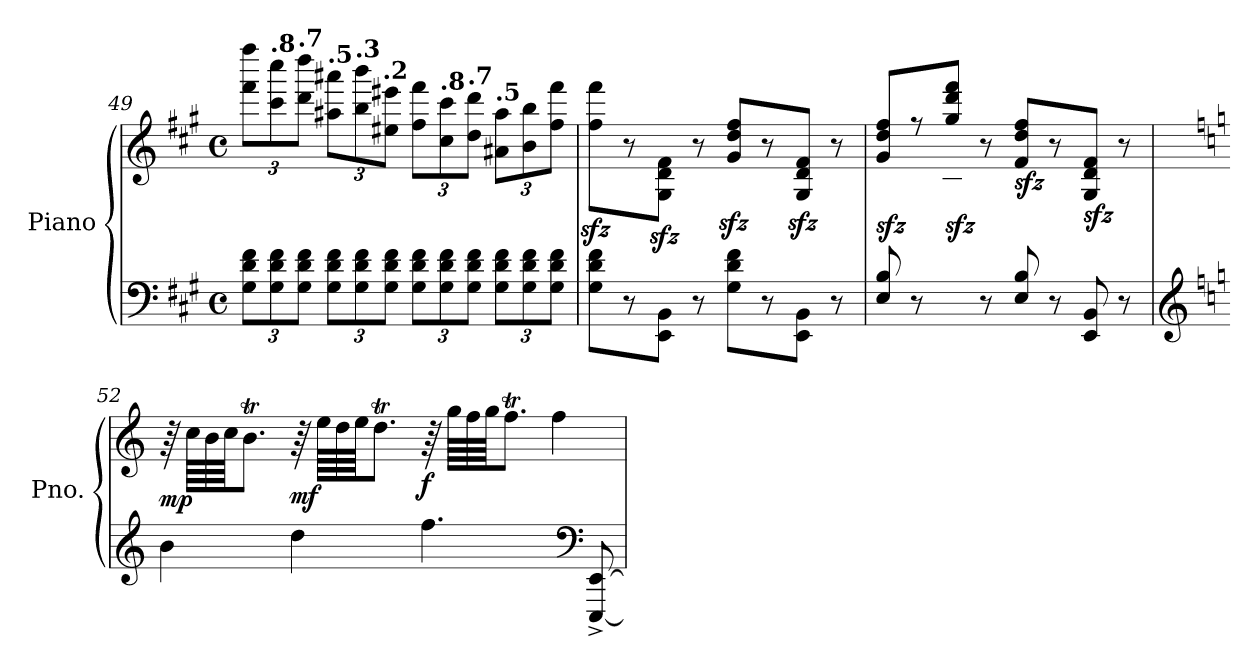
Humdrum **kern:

**kern	**kern	**dynam
*part1	*part1	*part1
*staff2	*staff1	*staff1/2
*I"Piano	*	*
*I'Pno.	*	*
*clefF4	*clefG2	*
*k[f#c#g#]	*k[f#c#g#]	*
*M4/4	*M4/4	*
*met(c)	*met(c)	*
*MM130	*MM130	*
*Xbrackettup	*Xbrackettup	*
=49	=49	=49
12G#\ 12d\ 12f#\L	12fff#\ 12ffff#\L	.
*	*MM130	*
!	!LO:TX:a:B:t=.8	!
12G#\ 12d\ 12f#\	12ccc#\ 12cccc#\	.
*	*MM131	*
!	!LO:TX:a:B:t=.7	!
12G#\ 12d\ 12f#\J	12ddd\ 12dddd\J	.
*	*MM132	*
!	!LO:TX:a:B:t=.5	!
12G#\ 12d\ 12f#\L	12aa#X\ 12aaa#X\L	.
*	*MM133	*
!	!LO:TX:a:B:t=.3	!
12G#\ 12d\ 12f#\	12bb\ 12bbb\	.
*	*MM134	*
!	!LO:TX:a:B:t=.2	!
12G#\ 12d\ 12f#\J	12ee#X\ 12eee#X\J	.
*	*MM135	*
12G#\ 12d\ 12f#\L	12ff#\ 12fff#\L	.
*	*MM135	*
!	!LO:TX:a:B:t=.8	!
12G#\ 12d\ 12f#\	12cc#\ 12ccc#\	.
*	*MM136	*
!	!LO:TX:a:B:t=.7	!
12G#\ 12d\ 12f#\J	12dd\ 12ddd\J	.
*	*MM137	*
!	!LO:TX:a:B:t=.5	!
12G#\ 12d\ 12f#\L	12a#X\ 12aa#\L	.
12G#\ 12d\ 12f#\	12b\ 12bb\	.
12G#\ 12d\ 12f#\J	12ff#\ 12fff#\J	.
=50	=50	=50
*	*MM120	*
8G#\ 8d\ 8f#\L	8ff#\zz< 8fff#\zz<L	.
8r	8r	.
8EE\ 8BB\J	8G#\zz< 8d\zz< 8f#\zz<J	.
8r	8r	.
8G#\ 8d\ 8f#\L	8g#/zz< 8dd/zz< 8ff#/zz<L	.
8r	8r	.
8EE\ 8BB\J	8G#/zz< 8d/zz< 8f#/zz<J	.
8r	8r	.
!!LO:PB:g=z
=51	=51	=51
*	*^	*
!	!	!	!LO:DY:b
8E/ 8B/L	8g#/ 8dd/ 8ff#/L	4ryy	sfz
8r	8r	.	.
!	!	!	!LO:DY:b
8ryy	8gg#/ 8ddd/ 8fff#/J	8B\ 8e\J	sfz
8r	8r	2ryy	.
!	!	!	!LO:DY:b
8E/ 8B/L	8f#/ 8dd/ 8ff#/L	.	sfz
8r	8r	.	.
!	!	!	!LO:DY:b
8EE/ 8BB/J	8G#/ 8d/ 8f#/J	.	sfz
8r	8r	8ryy	.
*	*v	*v	*
=52	=52	=52
*clefG2	*	*
*k[]	*k[]	*
*	*MM84	*
*	*^	*
!	!	!	!LO:DY:b
*	*v	*v	*
4b\	64r	mp
.	64cc\LLLL	.
.	64b\	.
.	64cc\JJJ	.
.	8.bt\J	.
!	!	!LO:DY:b
4dd\	64r	mf
.	64ee\LLLL	.
.	64dd\	.
.	64ee\JJJ	.
.	8.ddT\J	.
!	!	!LO:DY:b
4.ff\	64r	f
.	64gg\LLLL	.
.	64ff\	.
.	64gg\JJJ	.
.	8.ffT\J	.
.	4ffTTT\	.
*clefF4	*	*
[8EEE/^ [8EE/^	.	.
=	=	=
*-	*-	*-
